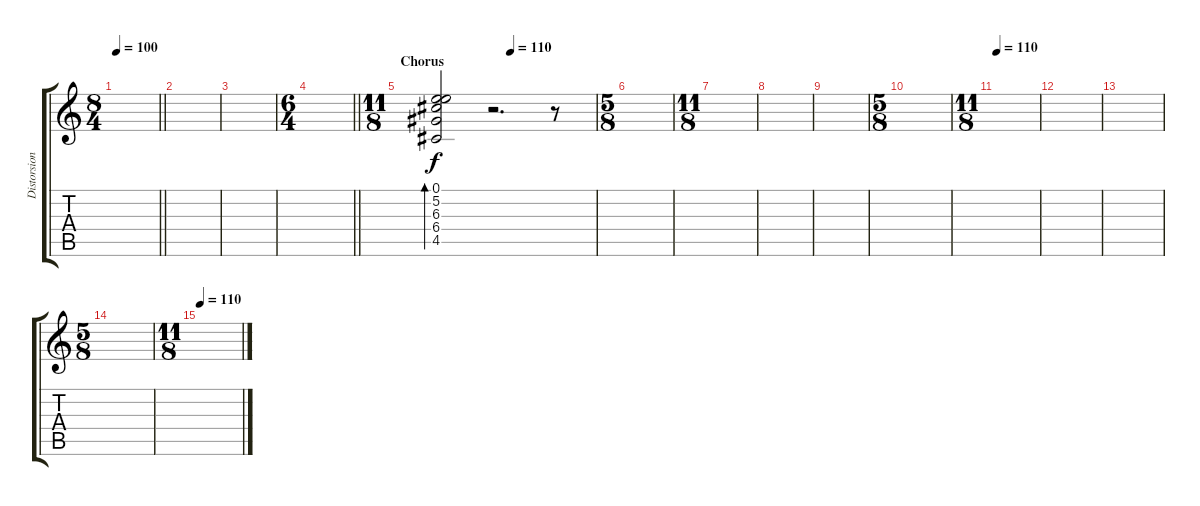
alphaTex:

\track ("Distorsion Guitar" "Distorsion") {instrument overdrivenguitar}
\staff {score tabs}
\tuning (E4 B3 G3 D3 A2 E2) {hide}
\ts (8 4)
\tempo 100
\clef g2
\barLineRight lightlight
\ks c
|
|
|
\ts (6 4)
\barLineRight lightlight
|
\ts (11 8)
\section ("" "Chorus")
\tempo (110 0.45454545454545453)
(0.1 5.2 6.3 6.4 4.5).2{bd 240 instrument electricguitarclean} r.2{d instrument overdrivenguitar} r.8 |
\ts (5 8)
|
\ts (11 8)
|
|
|
\ts (5 8)
|
\ts (11 8)
\tempo 110
|
|
|
\ts (5 8)
|
\ts (11 8)
\tempo 110
